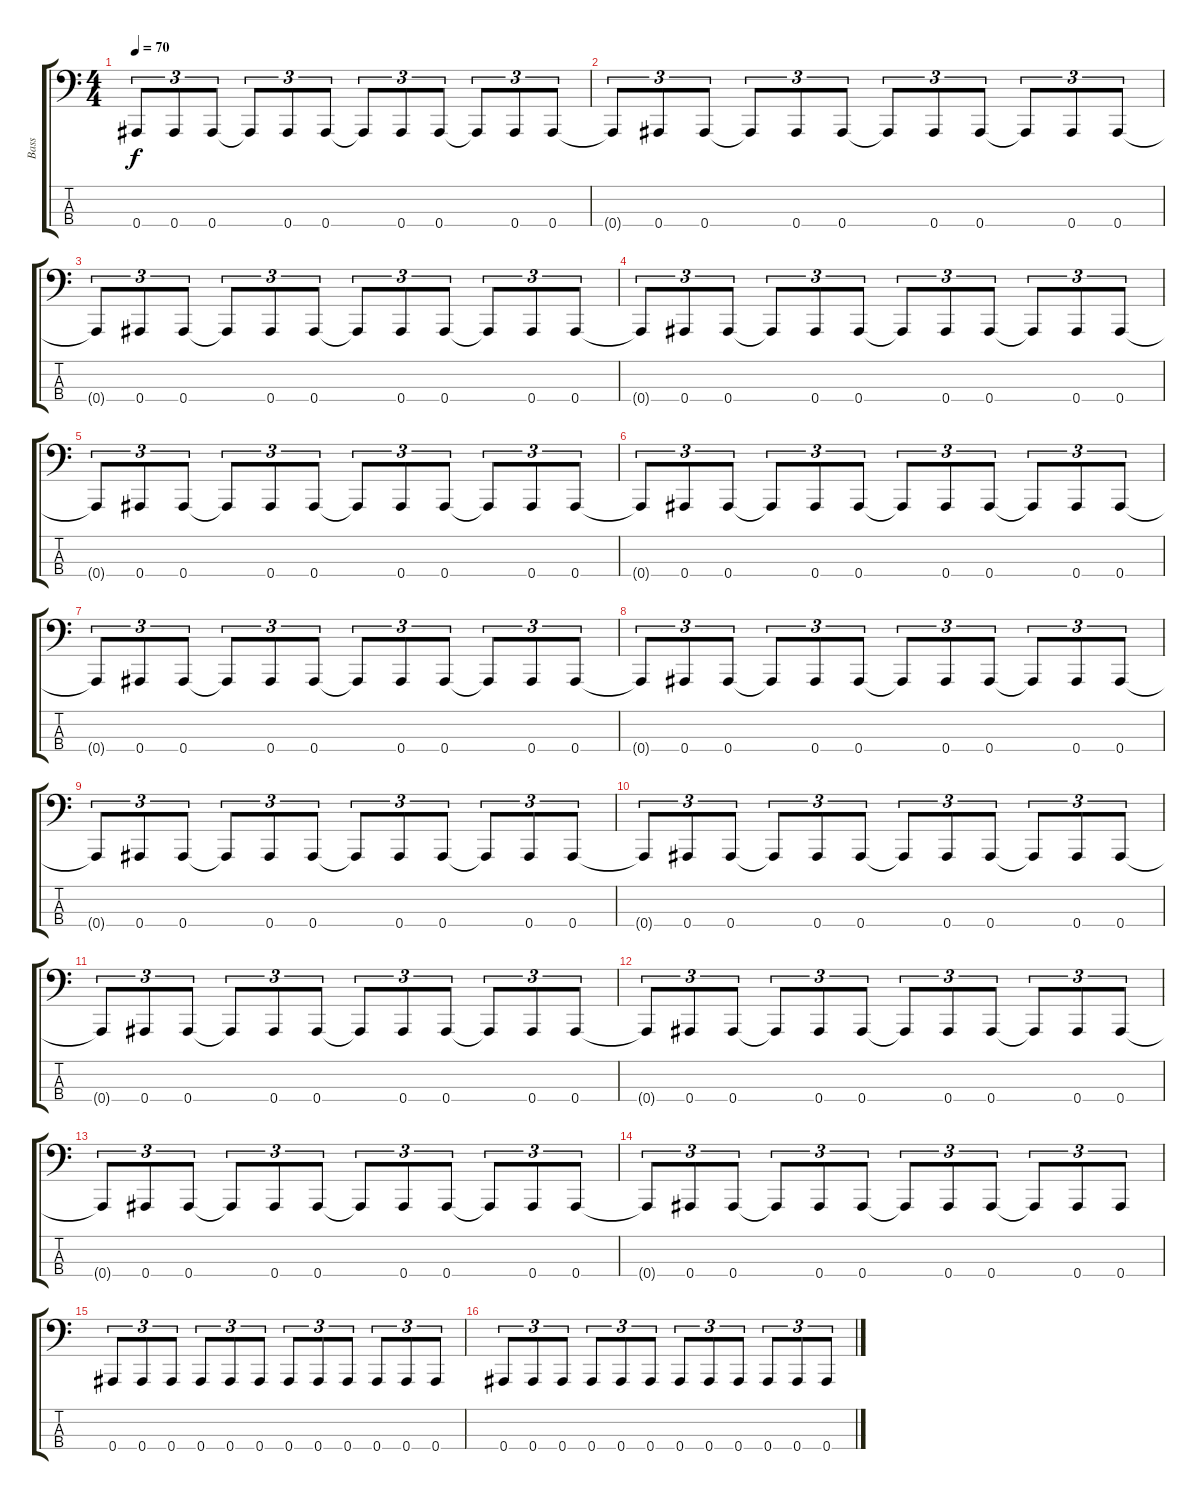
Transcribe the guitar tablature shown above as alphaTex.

\track ("Bass" "Bass") {instrument electricbassfinger}
\staff {score tabs}
\tuning (Eb2 Bb1 F1 Bb0) {hide}
\ts (4 4)
\tempo 70
\clef f4
\ks c
0.4{t}.8{tu (3 2) dy f} 0.4.8{tu (3 2)} 0.4.8{tu (3 2)} 0.4{t}.8{tu (3 2)} 0.4.8{tu (3 2)} 0.4.8{tu (3 2)} 0.4{t}.8{tu (3 2)} 0.4.8{tu (3 2)} 0.4.8{tu (3 2)} 0.4{t}.8{tu (3 2)} 0.4.8{tu (3 2)} 0.4.8{tu (3 2)} |
0.4{t}.8{tu (3 2)} 0.4.8{tu (3 2)} 0.4.8{tu (3 2)} 0.4{t}.8{tu (3 2)} 0.4.8{tu (3 2)} 0.4.8{tu (3 2)} 0.4{t}.8{tu (3 2)} 0.4.8{tu (3 2)} 0.4.8{tu (3 2)} 0.4{t}.8{tu (3 2)} 0.4.8{tu (3 2)} 0.4.8{tu (3 2)} |
0.4{t}.8{tu (3 2)} 0.4.8{tu (3 2)} 0.4.8{tu (3 2)} 0.4{t}.8{tu (3 2)} 0.4.8{tu (3 2)} 0.4.8{tu (3 2)} 0.4{t}.8{tu (3 2)} 0.4.8{tu (3 2)} 0.4.8{tu (3 2)} 0.4{t}.8{tu (3 2)} 0.4.8{tu (3 2)} 0.4.8{tu (3 2)} |
0.4{t}.8{tu (3 2)} 0.4.8{tu (3 2)} 0.4.8{tu (3 2)} 0.4{t}.8{tu (3 2)} 0.4.8{tu (3 2)} 0.4.8{tu (3 2)} 0.4{t}.8{tu (3 2)} 0.4.8{tu (3 2)} 0.4.8{tu (3 2)} 0.4{t}.8{tu (3 2)} 0.4.8{tu (3 2)} 0.4.8{tu (3 2)} |
0.4{t}.8{tu (3 2)} 0.4.8{tu (3 2)} 0.4.8{tu (3 2)} 0.4{t}.8{tu (3 2)} 0.4.8{tu (3 2)} 0.4.8{tu (3 2)} 0.4{t}.8{tu (3 2)} 0.4.8{tu (3 2)} 0.4.8{tu (3 2)} 0.4{t}.8{tu (3 2)} 0.4.8{tu (3 2)} 0.4.8{tu (3 2)} |
0.4{t}.8{tu (3 2)} 0.4.8{tu (3 2)} 0.4.8{tu (3 2)} 0.4{t}.8{tu (3 2)} 0.4.8{tu (3 2)} 0.4.8{tu (3 2)} 0.4{t}.8{tu (3 2)} 0.4.8{tu (3 2)} 0.4.8{tu (3 2)} 0.4{t}.8{tu (3 2)} 0.4.8{tu (3 2)} 0.4.8{tu (3 2)} |
0.4{t}.8{tu (3 2)} 0.4.8{tu (3 2)} 0.4.8{tu (3 2)} 0.4{t}.8{tu (3 2)} 0.4.8{tu (3 2)} 0.4.8{tu (3 2)} 0.4{t}.8{tu (3 2)} 0.4.8{tu (3 2)} 0.4.8{tu (3 2)} 0.4{t}.8{tu (3 2)} 0.4.8{tu (3 2)} 0.4.8{tu (3 2)} |
0.4{t}.8{tu (3 2)} 0.4.8{tu (3 2)} 0.4.8{tu (3 2)} 0.4{t}.8{tu (3 2)} 0.4.8{tu (3 2)} 0.4.8{tu (3 2)} 0.4{t}.8{tu (3 2)} 0.4.8{tu (3 2)} 0.4.8{tu (3 2)} 0.4{t}.8{tu (3 2)} 0.4.8{tu (3 2)} 0.4.8{tu (3 2)} |
0.4{t}.8{tu (3 2)} 0.4.8{tu (3 2)} 0.4.8{tu (3 2)} 0.4{t}.8{tu (3 2)} 0.4.8{tu (3 2)} 0.4.8{tu (3 2)} 0.4{t}.8{tu (3 2)} 0.4.8{tu (3 2)} 0.4.8{tu (3 2)} 0.4{t}.8{tu (3 2)} 0.4.8{tu (3 2)} 0.4.8{tu (3 2)} |
0.4{t}.8{tu (3 2)} 0.4.8{tu (3 2)} 0.4.8{tu (3 2)} 0.4{t}.8{tu (3 2)} 0.4.8{tu (3 2)} 0.4.8{tu (3 2)} 0.4{t}.8{tu (3 2)} 0.4.8{tu (3 2)} 0.4.8{tu (3 2)} 0.4{t}.8{tu (3 2)} 0.4.8{tu (3 2)} 0.4.8{tu (3 2)} |
0.4{t}.8{tu (3 2)} 0.4.8{tu (3 2)} 0.4.8{tu (3 2)} 0.4{t}.8{tu (3 2)} 0.4.8{tu (3 2)} 0.4.8{tu (3 2)} 0.4{t}.8{tu (3 2)} 0.4.8{tu (3 2)} 0.4.8{tu (3 2)} 0.4{t}.8{tu (3 2)} 0.4.8{tu (3 2)} 0.4.8{tu (3 2)} |
0.4{t}.8{tu (3 2)} 0.4.8{tu (3 2)} 0.4.8{tu (3 2)} 0.4{t}.8{tu (3 2)} 0.4.8{tu (3 2)} 0.4.8{tu (3 2)} 0.4{t}.8{tu (3 2)} 0.4.8{tu (3 2)} 0.4.8{tu (3 2)} 0.4{t}.8{tu (3 2)} 0.4.8{tu (3 2)} 0.4.8{tu (3 2)} |
0.4{t}.8{tu (3 2)} 0.4.8{tu (3 2)} 0.4.8{tu (3 2)} 0.4{t}.8{tu (3 2)} 0.4.8{tu (3 2)} 0.4.8{tu (3 2)} 0.4{t}.8{tu (3 2)} 0.4.8{tu (3 2)} 0.4.8{tu (3 2)} 0.4{t}.8{tu (3 2)} 0.4.8{tu (3 2)} 0.4.8{tu (3 2)} |
0.4{t}.8{tu (3 2)} 0.4.8{tu (3 2)} 0.4.8{tu (3 2)} 0.4{t}.8{tu (3 2)} 0.4.8{tu (3 2)} 0.4.8{tu (3 2)} 0.4{t}.8{tu (3 2)} 0.4.8{tu (3 2)} 0.4.8{tu (3 2)} 0.4{t}.8{tu (3 2)} 0.4.8{tu (3 2)} 0.4.8{tu (3 2)} |
0.4.8{tu (3 2)} 0.4.8{tu (3 2)} 0.4.8{tu (3 2)} 0.4.8{tu (3 2)} 0.4.8{tu (3 2)} 0.4.8{tu (3 2)} 0.4.8{tu (3 2)} 0.4.8{tu (3 2)} 0.4.8{tu (3 2)} 0.4.8{tu (3 2)} 0.4.8{tu (3 2)} 0.4.8{tu (3 2)} |
0.4.8{tu (3 2)} 0.4.8{tu (3 2)} 0.4.8{tu (3 2)} 0.4.8{tu (3 2)} 0.4.8{tu (3 2)} 0.4.8{tu (3 2)} 0.4.8{tu (3 2)} 0.4.8{tu (3 2)} 0.4.8{tu (3 2)} 0.4.8{tu (3 2)} 0.4.8{tu (3 2)} 0.4.8{tu (3 2)}
